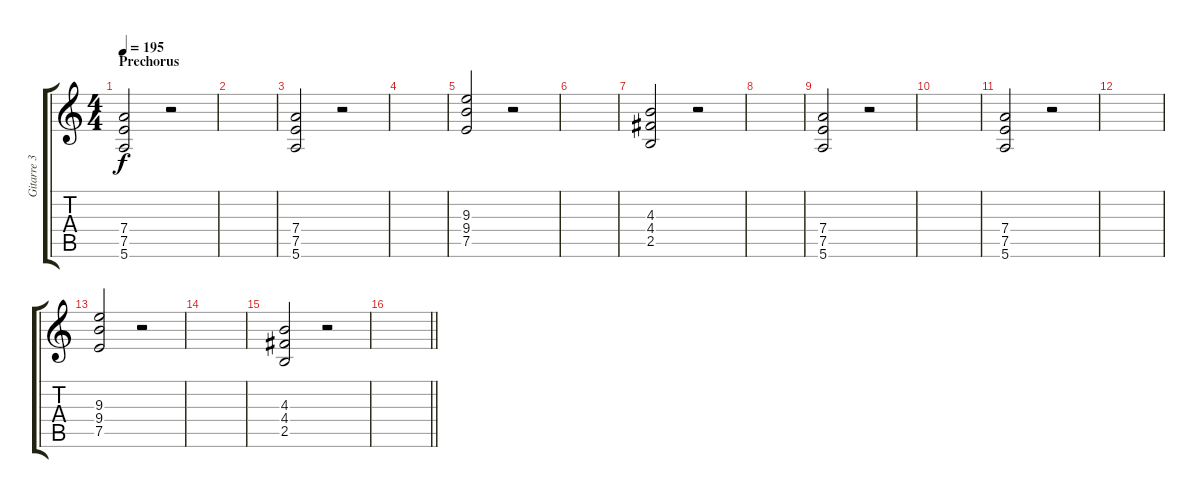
\track ("Gitarre 3" "Gitarre 3") {instrument distortionguitar}
\staff {score tabs}
\tuning (E4 B3 G3 D3 A2 E2) {hide}
\ts (4 4)
\section ("" "Prechorus")
\tempo 195
\clef g2
\ks c
(7.4 7.5 5.6).2{dy f} r.2 |
|
(7.4 7.5 5.6).2 r.2 |
|
(9.3 9.4 7.5).2 r.2 |
|
(4.3 4.4 2.5).2 r.2 |
|
(7.4 7.5 5.6).2 r.2 |
|
(7.4 7.5 5.6).2 r.2 |
|
(9.3 9.4 7.5).2 r.2 |
|
(4.3 4.4 2.5).2 r.2 |
\barLineRight lightlight
